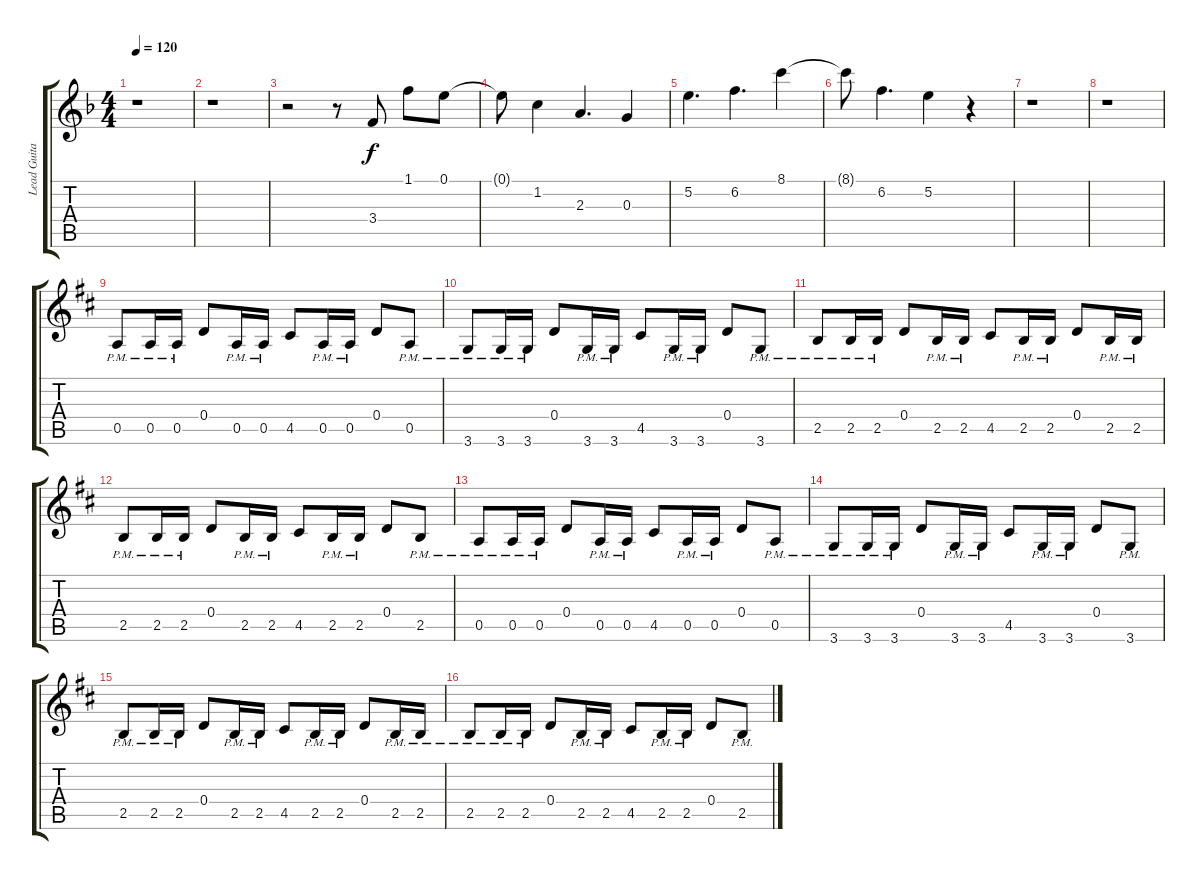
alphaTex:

\track ("Lead Guitar" "Lead Guita") {instrument electricguitarmuted}
\staff {score tabs}
\tuning (E4 B3 G3 D3 A2 E2) {hide}
\ts (4 4)
\tempo 120
\clef g2
\ks dminor
r.1{dy f} |
r.1 |
r.2 r.8 3.4.8 1.1.8 0.1.8 |
0.1{t}.8 1.2.4 2.3.4{d} 0.3.4 |
5.2.4{d} 6.2.4{d} 8.1.4 |
8.1{t}.8 6.2.4{d} 5.2.4 r.4 |
r.1 |
r.1 |
\ks bminor
0.5{pm}.8{instrument electricguitarmuted} 0.5{pm}.16 0.5{pm}.16 0.4.8 0.5{pm}.16 0.5{pm}.16 4.5.8 0.5{pm}.16 0.5{pm}.16 0.4.8 0.5{pm}.8 |
3.6{pm}.8 3.6{pm}.16 3.6{pm}.16 0.4.8 3.6{pm}.16 3.6{pm}.16 4.5.8 3.6{pm}.16 3.6{pm}.16 0.4.8 3.6{pm}.8 |
2.5{pm}.8 2.5{pm}.16 2.5{pm}.16 0.4.8 2.5{pm}.16 2.5{pm}.16 4.5.8 2.5{pm}.16 2.5{pm}.16 0.4.8 2.5{pm}.16 2.5{pm}.16 |
2.5{pm}.8 2.5{pm}.16 2.5{pm}.16 0.4.8 2.5{pm}.16 2.5{pm}.16 4.5.8 2.5{pm}.16 2.5{pm}.16 0.4.8 2.5{pm}.8 |
0.5{pm}.8 0.5{pm}.16 0.5{pm}.16 0.4.8 0.5{pm}.16 0.5{pm}.16 4.5.8 0.5{pm}.16 0.5{pm}.16 0.4.8 0.5{pm}.8 |
3.6{pm}.8 3.6{pm}.16 3.6{pm}.16 0.4.8 3.6{pm}.16 3.6{pm}.16 4.5.8 3.6{pm}.16 3.6{pm}.16 0.4.8 3.6{pm}.8 |
2.5{pm}.8 2.5{pm}.16 2.5{pm}.16 0.4.8 2.5{pm}.16 2.5{pm}.16 4.5.8 2.5{pm}.16 2.5{pm}.16 0.4.8 2.5{pm}.16 2.5{pm}.16 |
2.5{pm}.8 2.5{pm}.16 2.5{pm}.16 0.4.8 2.5{pm}.16 2.5{pm}.16 4.5.8 2.5{pm}.16 2.5{pm}.16 0.4.8 2.5{pm}.8
